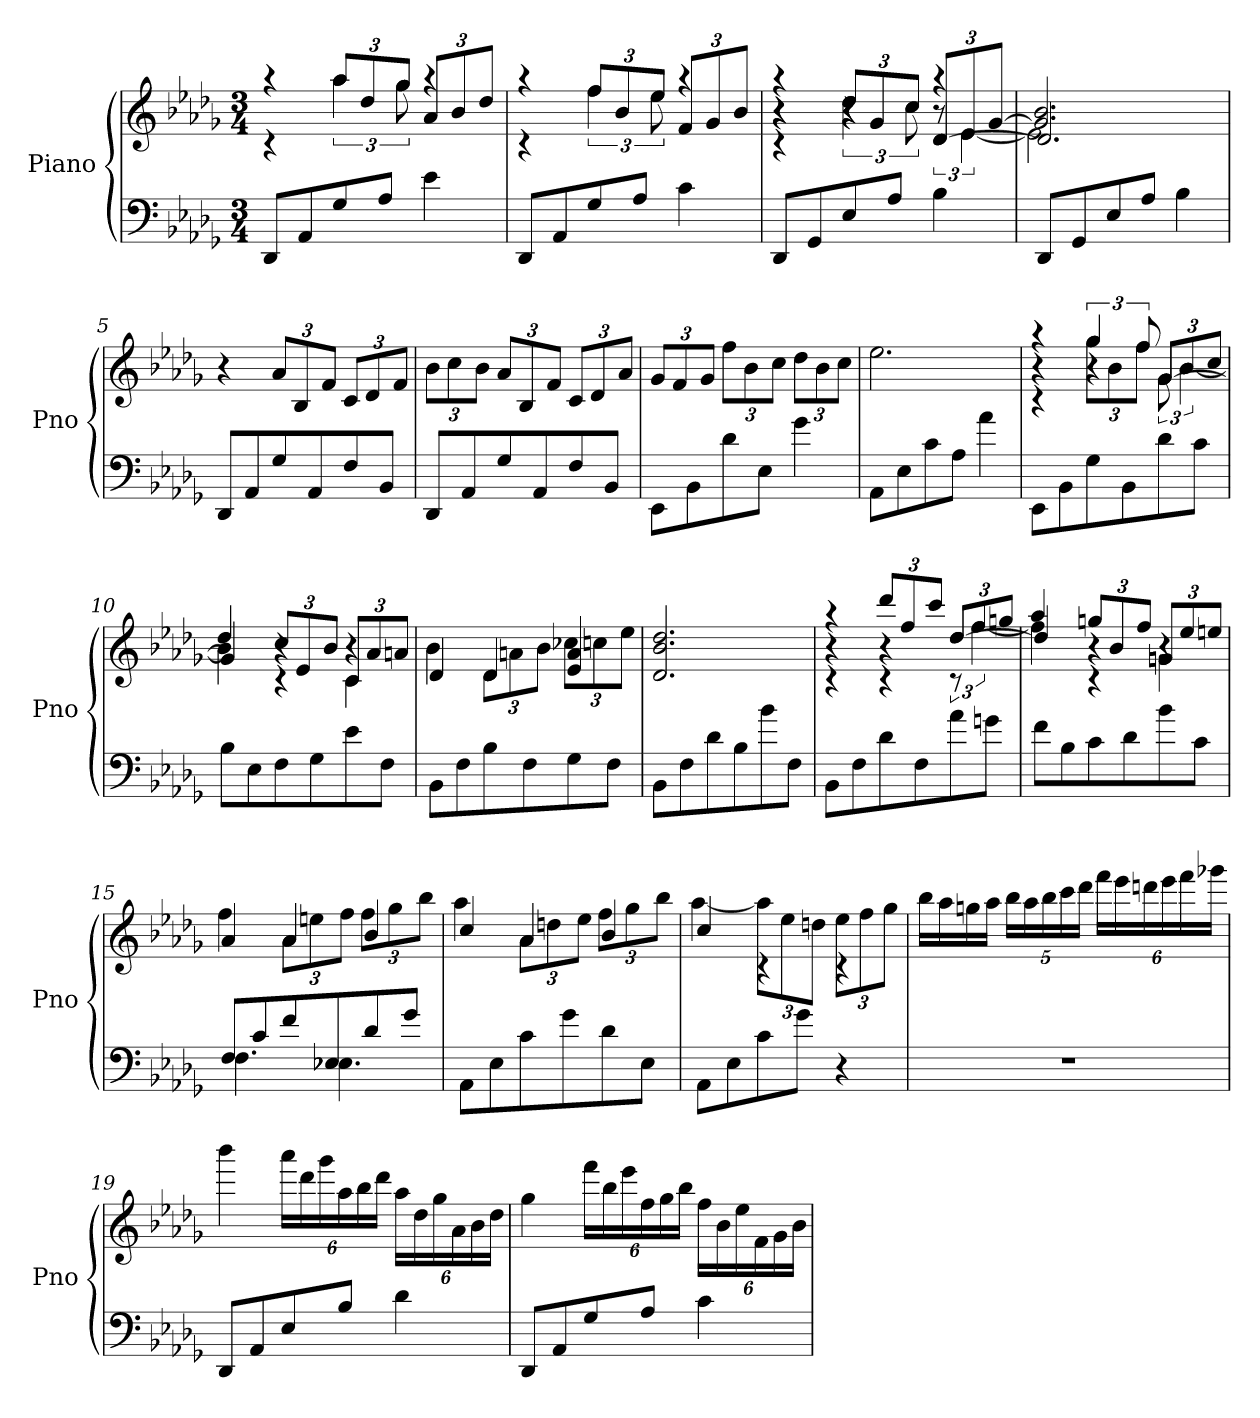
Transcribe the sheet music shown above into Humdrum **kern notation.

**kern	**kern
*part1	*part1
*staff2	*staff1
*I"Piano	*
*I'Pno	*
*clefF4	*clefG2
*k[b-e-a-d-g-]	*k[b-e-a-d-g-]
*D-:	*D-:
*M3/4	*M3/4
=1	=1
*	*^
8DD-L	4rc	4raa
8AA-	.	.
8G-	12aa-L	6aa-
.	12dd-	.
8A-J	.	.
.	12gg-J	12gg-
4e-	12a-L	4raa
.	12b-	.
.	12dd-J	.
=2	=2	=2
8DD-L	4rc	4raa
8AA-	.	.
8G-	12ffL	6ff
.	12b-	.
8A-J	.	.
.	12ee-J	12ee-
4c	12fL	4raa
.	12g-	.
.	12b-J	.
=3	=3	=3
*	*^	*^
8DD-L	4r	4r	4rc	4raa
8GG-	.	.	.	.
8E-	4r	4r	12dd-L	6dd-
.	.	.	12g-	.
8A-J	.	.	.	.
.	.	.	12ccJ	12cc
4B-	[4d-	12r	12d-L	4raa
.	.	[6e-	12e-	.
.	.	.	[12g-J	.
*	*	*	*v	*v
=4	=4	=4	=4
8DD-L	2.d-]	2.e-]	2.g-] 2.b-
8GG-	.	.	.
8E-	.	.	.
8A-J	.	.	.
4B-	.	.	.
*	*v	*v	*v
=5	=5
8DD-L	4r
8AA-	.
8G-	12a-L
.	12B-
8AA-	.
.	12fJ
8F	12cL
.	12d-
8BB-J	.
.	12fJ
=6	=6
8DD-L	12b-L
.	12cc
8AA-	.
.	12b-J
8G-	12a-L
.	12B-
8AA-	.
.	12fJ
8F	12cL
.	12d-
8BB-J	.
.	12a-J
=7	=7
8EE-L	12g-L
.	12f
8BB-	.
.	12g-J
8d-	12ffL
.	12b-
8E-J	.
.	12ccJ
4g-	12dd-L
.	12b-
.	12ccJ
=8	=8
8AA-L	2.ee-
8E-	.
8c	.
8A-J	.
4a-	.
=9	=9
*	*^
*	*	*^
8EE-L	4r	4rc	4raa
8BB-	.	.	.
8G-	4r	12gg-L	6gg-
.	.	12b-	.
8BB-	.	.	.
.	.	12ffJ	12ff
8d-	[4g-	12g-	12g-L
.	.	[6b-	12b-
8cJ	.	.	.
.	.	.	12ccJ
=10	=10	=10	=10
8B-L	4g-]	4b-]	4dd-
8E-	.	.	.
8F	4r	4rc	12ccL
.	.	.	12e-
8G-	.	.	.
.	.	.	12b-J
8e-	4r	4c	12cL
.	.	.	12a-
8FJ	.	.	.
.	.	.	12anJ
*	*	*v	*v
=11	=11	=11
8BB-L	4d-	4b-
8F	.	.
8B-	4d-	12d-L
.	.	12an
8F	.	.
.	.	12b-J
8G-	4e- 4a	12cc-XL
.	.	12ccn
8FJ	.	.
.	.	12ee-J
*	*v	*v
=12	=12
8BB-L	2.d- 2.b- 2.dd-
8F	.
8d-	.
8B-	.
8b-	.
8FJ	.
=13	=13
*	*^
*	*	*^
8BB-L	4r	4rc	4raa
8F	.	.	.
8d-	4r	4rc	12ddd-L
.	.	.	12ff
8F	.	.	.
.	.	.	12cccJ
8a-	[4dd-	12rc	12dd-L
.	.	[6ff	12ff
8gnJ	.	.	.
.	.	.	12ggnJ
=14	=14	=14	=14
8fL	4dd-]	4ff]	4aa-
8B-	.	.	.
8c	4r	4rc	12ggnL
.	.	.	12b-
8d-	.	.	.
.	.	.	12ffJ
8b-	4r	4gn	12gnL
.	.	.	12ee-
8cJ	.	.	.
.	.	.	12eenJ
*	*	*v	*v
=15	=15	=15
*^	*	*
8FL	4.F	4a-	4ff
8c	.	.	.
8f	.	4a-	12a-L
.	.	.	12een
8E-X	4.E-X	.	.
.	.	.	12ffJ
8d-	.	4b-	12ffL
.	.	.	12gg-
8g-J	.	.	.
.	.	.	12bb-J
*v	*v	*	*
=16	=16	=16
8AA-L	4cc	4aa-
8E-	.	.
8c	4a-	12a-L
.	.	12ddn
8g-	.	.
.	.	12ee-J
8d-	4b-	12ffL
.	.	12gg-
8E-J	.	.
.	.	12bb-J
=17	=17	=17
8AA-L	4cc	[4aa-
8E-	.	.
8c	4rc	12aa-L]
.	.	12ee-
8g-J	.	.
.	.	12ddnJ
4r	4rc	12ee-L
.	.	12ff
.	.	12gg-J
*	*v	*v
=18	=18
2.r	16bb-LL
.	16aa-
.	16ggn
.	16aa-JJ
.	20bb-LL
.	20aa-
.	20bb-
.	20ccc
.	20ddd-JJ
.	24fffLL
.	24eee-
.	24dddn
.	24eee-
.	24fff
.	24ggg-XJJ
=19	=19
8DD-L	4bbb-
8AA-	.
8E-	24aaa-LL
.	24ddd-
.	24ggg-
8B-J	24aa-
.	24bb-
.	24ddd-JJ
4d-	24aa-LL
.	24dd-
.	24gg-
.	24a-
.	24b-
.	24dd-JJ
=20	=20
8DD-L	4gg-
8AA-	.
8G-	24fffLL
.	24bb-
.	24eee-
8A-J	24ff
.	24gg-
.	24bb-JJ
4c	24ffLL
.	24b-
.	24ee-
.	24f
.	24g-
.	24b-JJ
=	=
*-	*-
